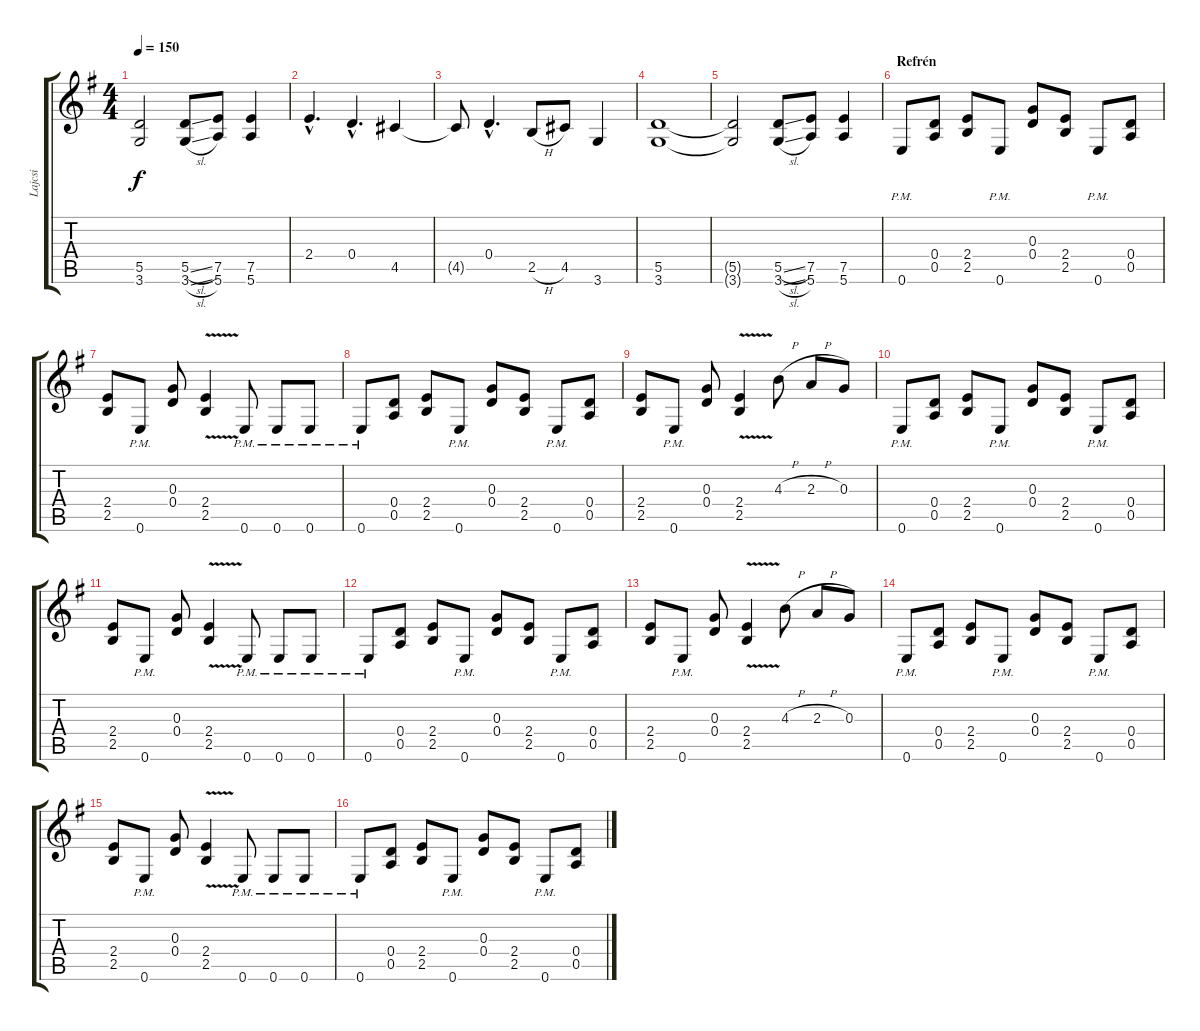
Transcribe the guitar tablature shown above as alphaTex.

\track ("Lajcsi" "Lajcsi") {instrument distortionguitar}
\staff {score tabs}
\tuning (E4 B3 G3 D3 A2 E2) {hide}
\ts (4 4)
\tempo 150
\clef g2
\ks eminor
(5.5{t} 3.6{t}).2{dy f} (5.5{sl} 3.6{sl}).8 (7.5 5.6).8 (7.5 5.6).4 |
2.4{hac}.4{d} 0.4{hac}.4{d} 4.5.4 |
4.5{t}.8 0.4{hac}.4{d} 2.5{h}.8 4.5.8 3.6.4 |
(5.5 3.6).1 |
(5.5{t} 3.6{t}).2 (5.5{sl} 3.6{sl}).8 (7.5 5.6).8 (7.5 5.6).4 |
\section ("" "Refrén")
0.6{pm}.8 (0.4 0.5).8 (2.4 2.5).8 0.6{pm}.8 (0.3 0.4).8 (2.4 2.5).8 0.6{pm}.8 (0.4 0.5).8 |
(2.4 2.5).8 0.6{pm}.8 (0.3 0.4).8 (2.4{v} 2.5{v}).4 0.6{pm}.8 0.6{pm}.8 0.6{pm}.8 |
0.6{pm}.8 (0.4 0.5).8 (2.4 2.5).8 0.6{pm}.8 (0.3 0.4).8 (2.4 2.5).8 0.6{pm}.8 (0.4 0.5).8 |
(2.4 2.5).8 0.6{pm}.8 (0.3 0.4).8 (2.4{v} 2.5{v}).4 4.3{h}.8 2.3{h}.8 0.3.8 |
0.6{pm}.8 (0.4 0.5).8 (2.4 2.5).8 0.6{pm}.8 (0.3 0.4).8 (2.4 2.5).8 0.6{pm}.8 (0.4 0.5).8 |
(2.4 2.5).8 0.6{pm}.8 (0.3 0.4).8 (2.4{v} 2.5{v}).4 0.6{pm}.8 0.6{pm}.8 0.6{pm}.8 |
0.6{pm}.8 (0.4 0.5).8 (2.4 2.5).8 0.6{pm}.8 (0.3 0.4).8 (2.4 2.5).8 0.6{pm}.8 (0.4 0.5).8 |
(2.4 2.5).8 0.6{pm}.8 (0.3 0.4).8 (2.4{v} 2.5{v}).4 4.3{h}.8 2.3{h}.8 0.3.8 |
0.6{pm}.8 (0.4 0.5).8 (2.4 2.5).8 0.6{pm}.8 (0.3 0.4).8 (2.4 2.5).8 0.6{pm}.8 (0.4 0.5).8 |
(2.4 2.5).8 0.6{pm}.8 (0.3 0.4).8 (2.4{v} 2.5{v}).4 0.6{pm}.8 0.6{pm}.8 0.6{pm}.8 |
0.6{pm}.8 (0.4 0.5).8 (2.4 2.5).8 0.6{pm}.8 (0.3 0.4).8 (2.4 2.5).8 0.6{pm}.8 (0.4 0.5).8
